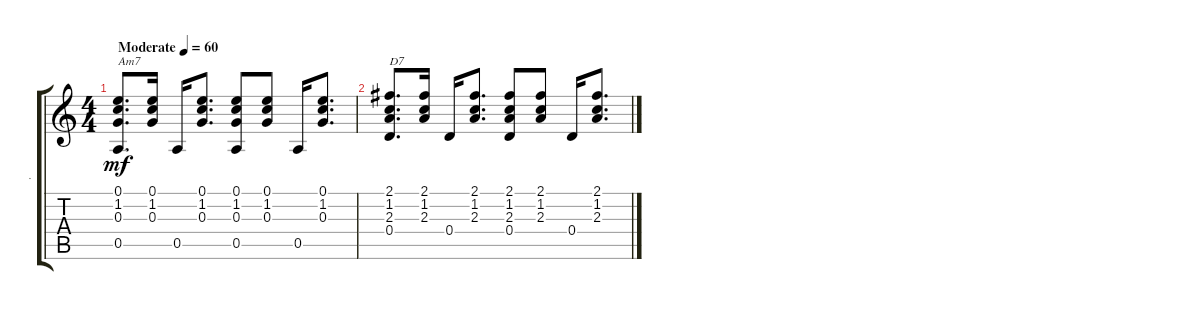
\track ("." ".") {instrument electricguitarjazz}
\staff {score tabs}
\tuning (E4 B3 G3 D3 A2 E2) {hide}
\ts (4 4)
\tempo (60 "Moderate")
\clef g2
\ks c
(0.1 1.2 0.3 0.5).8{d txt "Am7" dy mf instrument electricguitarjazz} (0.1 1.2 0.3).16 0.5.16 (0.1 1.2 0.3).8{d} (0.1 1.2 0.3 0.5).8 (0.1 1.2 0.3).8 0.5.16 (0.1 1.2 0.3).8{d} |
(2.1 1.2 2.3 0.4).8{d txt "D7"} (2.1 1.2 2.3).16 0.4.16 (2.1 1.2 2.3).8{d} (2.1 1.2 2.3 0.4).8 (2.1 1.2 2.3).8 0.4.16 (2.1 1.2 2.3).8{d}
